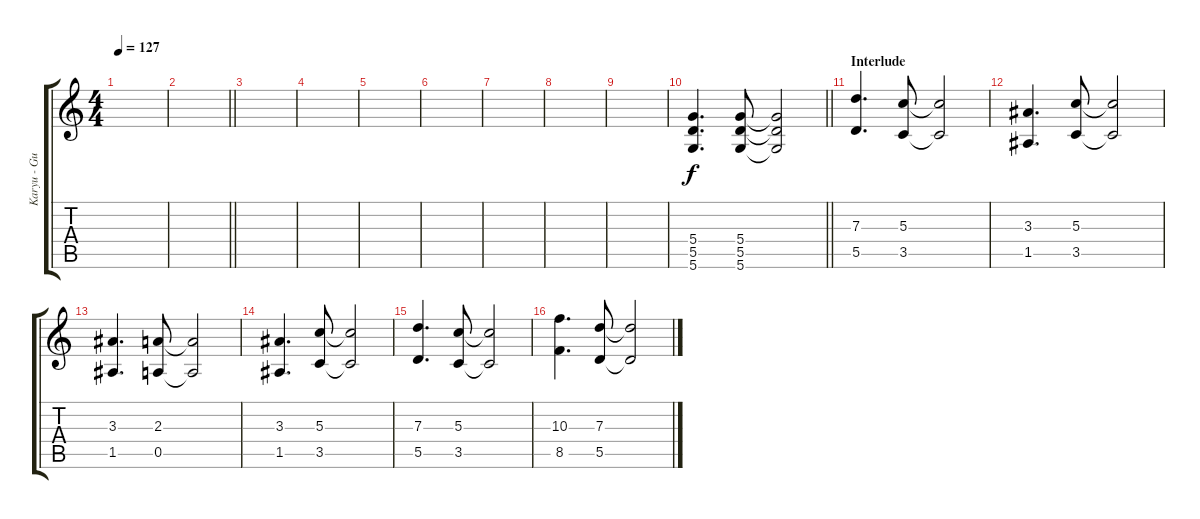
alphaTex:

\track ("Karyu - Guitar 2" "Karyu - Gu") {instrument distortionguitar}
\staff {score tabs}
\tuning (E4 B3 G3 D3 A2 D2) {hide}
\ts (4 4)
\tempo 127
\clef g2
\ks c
|
\barLineRight lightlight
|
\section ("" "")
|
|
|
|
|
|
|
\barLineRight lightlight
(5.4 5.5 5.6).4{d} (5.4 5.5 5.6).8 (5.4{t} 5.5{t} 5.6{t}).2 |
\section ("" "Interlude")
(7.3 5.5).4{d} (5.3 3.5).8 (5.3{t} 3.5{t}).2 |
(3.3 1.5).4{d} (5.3 3.5).8 (5.3{t} 3.5{t}).2 |
(3.3 1.5).4{d} (2.3 0.5).8 (2.3{t} 0.5{t}).2 |
(3.3 1.5).4{d} (5.3 3.5).8 (5.3{t} 3.5{t}).2 |
(7.3 5.5).4{d} (5.3 3.5).8 (5.3{t} 3.5{t}).2 |
(10.3 8.5).4{d} (7.3 5.5).8 (7.3{t} 5.5{t}).2
